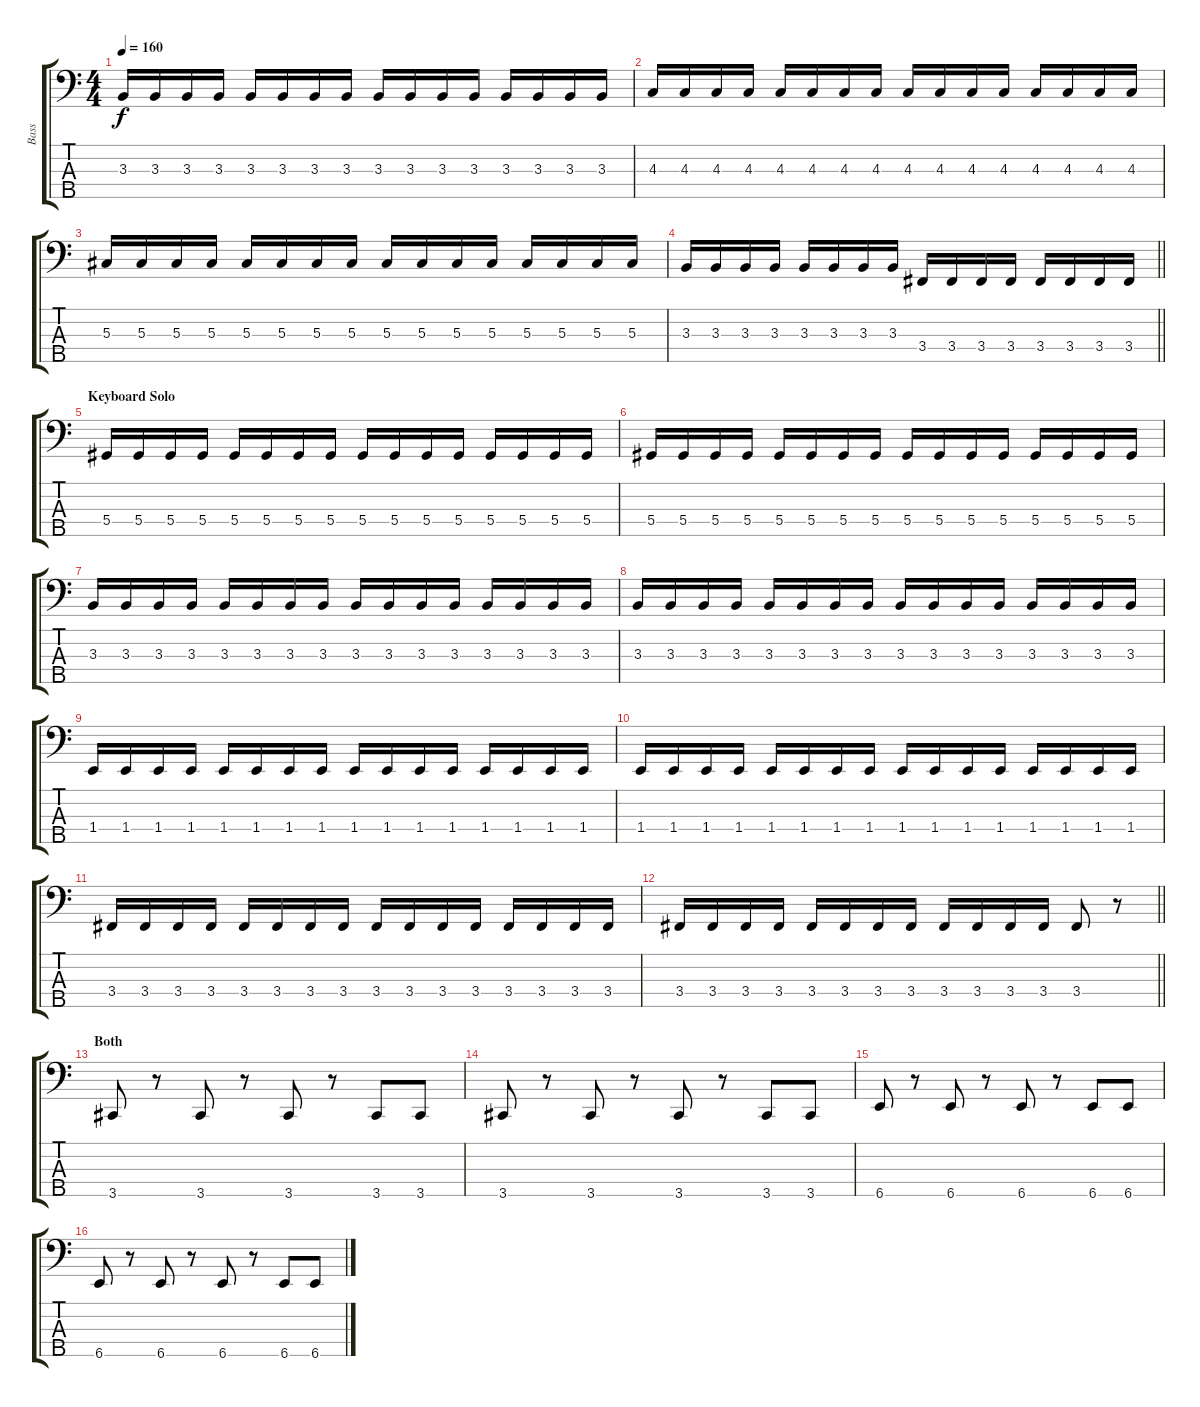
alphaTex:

\track ("Bass" "Bass") {instrument electricbassfinger}
\staff {score tabs}
\tuning (Gb2 Db2 Ab1 Eb1 Bb0) {hide}
\ts (4 4)
\tempo 160
\clef f4
\ks c
3.3.16{dy f} 3.3.16 3.3.16 3.3.16 3.3.16 3.3.16 3.3.16 3.3.16 3.3.16 3.3.16 3.3.16 3.3.16 3.3.16 3.3.16 3.3.16 3.3.16 |
4.3.16 4.3.16 4.3.16 4.3.16 4.3.16 4.3.16 4.3.16 4.3.16 4.3.16 4.3.16 4.3.16 4.3.16 4.3.16 4.3.16 4.3.16 4.3.16 |
5.3.16 5.3.16 5.3.16 5.3.16 5.3.16 5.3.16 5.3.16 5.3.16 5.3.16 5.3.16 5.3.16 5.3.16 5.3.16 5.3.16 5.3.16 5.3.16 |
\barLineRight lightlight
3.3.16 3.3.16 3.3.16 3.3.16 3.3.16 3.3.16 3.3.16 3.3.16 3.4.16 3.4.16 3.4.16 3.4.16 3.4.16 3.4.16 3.4.16 3.4.16 |
\section ("" "Keyboard Solo")
5.4.16 5.4.16 5.4.16 5.4.16 5.4.16 5.4.16 5.4.16 5.4.16 5.4.16 5.4.16 5.4.16 5.4.16 5.4.16 5.4.16 5.4.16 5.4.16 |
5.4.16 5.4.16 5.4.16 5.4.16 5.4.16 5.4.16 5.4.16 5.4.16 5.4.16 5.4.16 5.4.16 5.4.16 5.4.16 5.4.16 5.4.16 5.4.16 |
3.3.16 3.3.16 3.3.16 3.3.16 3.3.16 3.3.16 3.3.16 3.3.16 3.3.16 3.3.16 3.3.16 3.3.16 3.3.16 3.3.16 3.3.16 3.3.16 |
3.3.16 3.3.16 3.3.16 3.3.16 3.3.16 3.3.16 3.3.16 3.3.16 3.3.16 3.3.16 3.3.16 3.3.16 3.3.16 3.3.16 3.3.16 3.3.16 |
1.4.16 1.4.16 1.4.16 1.4.16 1.4.16 1.4.16 1.4.16 1.4.16 1.4.16 1.4.16 1.4.16 1.4.16 1.4.16 1.4.16 1.4.16 1.4.16 |
1.4.16 1.4.16 1.4.16 1.4.16 1.4.16 1.4.16 1.4.16 1.4.16 1.4.16 1.4.16 1.4.16 1.4.16 1.4.16 1.4.16 1.4.16 1.4.16 |
3.4.16 3.4.16 3.4.16 3.4.16 3.4.16 3.4.16 3.4.16 3.4.16 3.4.16 3.4.16 3.4.16 3.4.16 3.4.16 3.4.16 3.4.16 3.4.16 |
\barLineRight lightlight
3.4.16 3.4.16 3.4.16 3.4.16 3.4.16 3.4.16 3.4.16 3.4.16 3.4.16 3.4.16 3.4.16 3.4.16 3.4.8 r.8 |
\section ("" "Both")
3.5.8 r.8 3.5.8 r.8 3.5.8 r.8 3.5.8 3.5.8 |
3.5.8 r.8 3.5.8 r.8 3.5.8 r.8 3.5.8 3.5.8 |
6.5.8 r.8 6.5.8 r.8 6.5.8 r.8 6.5.8 6.5.8 |
6.5.8 r.8 6.5.8 r.8 6.5.8 r.8 6.5.8 6.5.8
